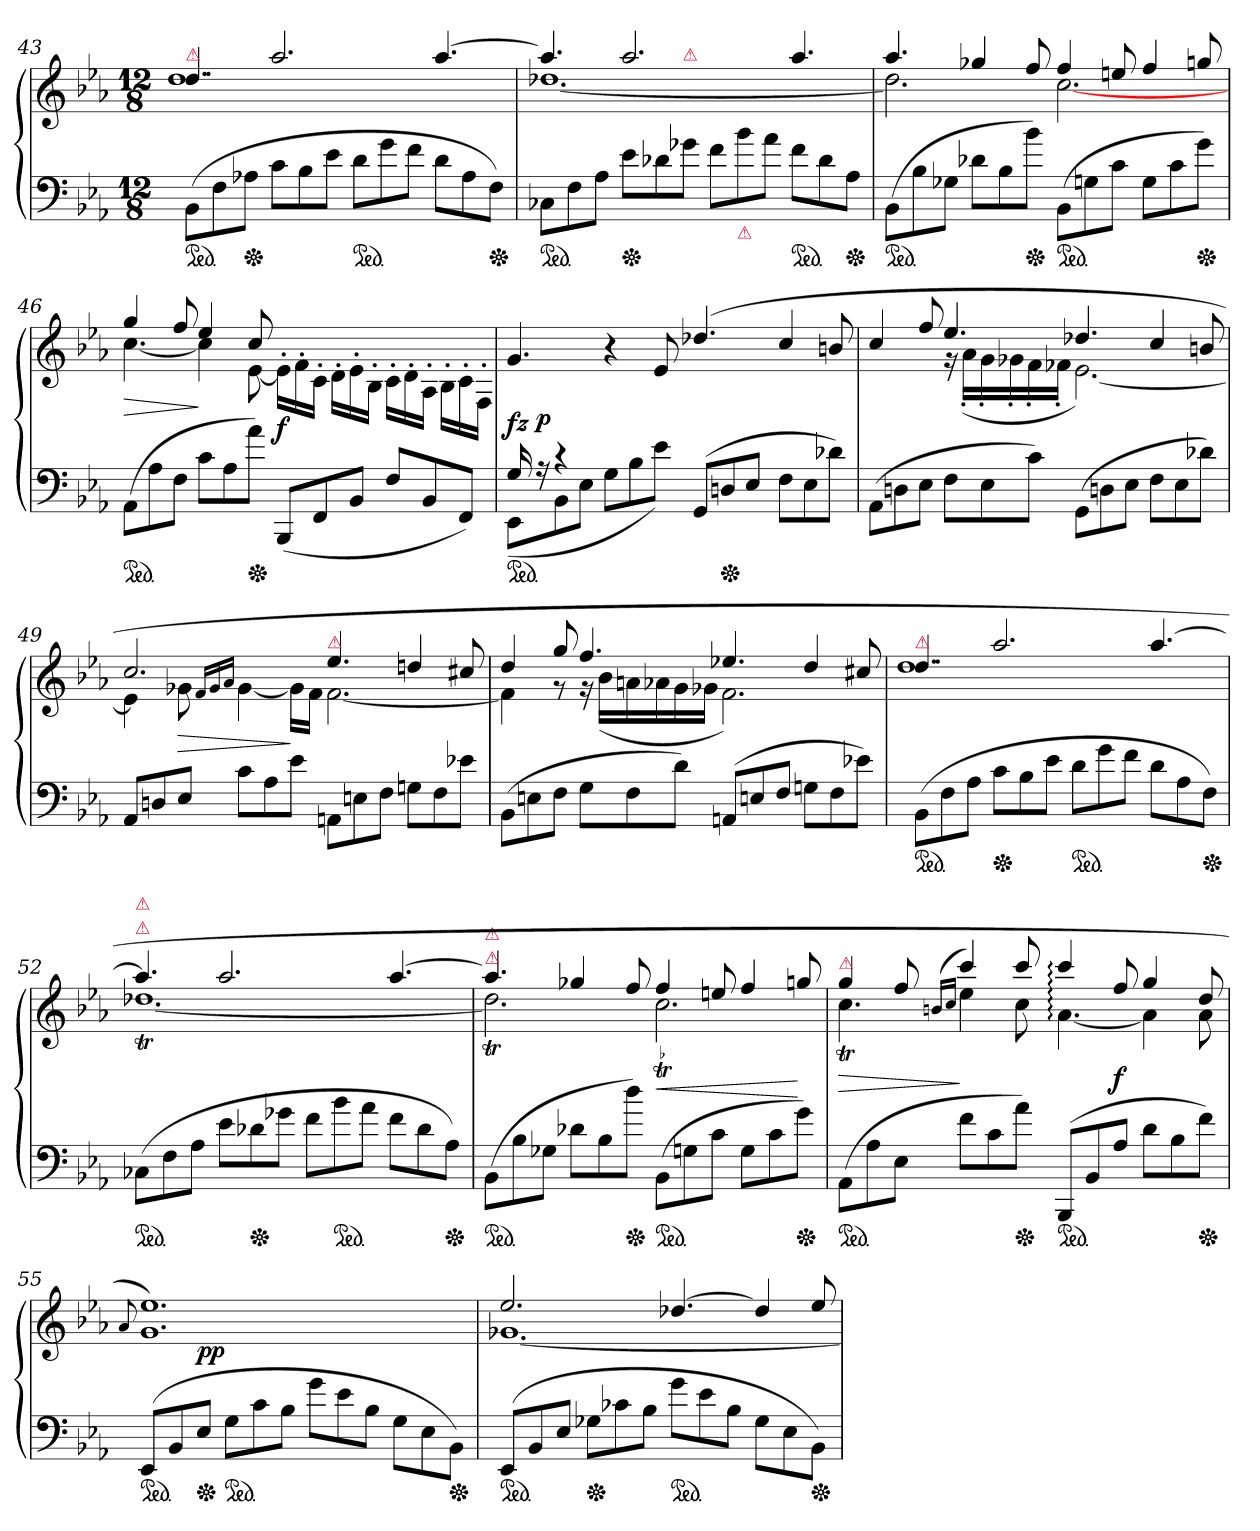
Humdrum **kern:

**kern	**kern	**dynam
*part1	*part1	*part1
*staff2	*staff1	*staff1/2
*clefF4	*clefG2	*
*k[b-e-a-]	*k[b-e-a-]	*
*E-:	*E-:	*
*M12/8	*M12/8	*
=43	=43	=43
*	*^	*
!	!LO:TX:a:color=crimson:t=⚠	!	!
*ped	*	*	*
(>8BB-L	4.dd	1.dd	.
8F	.	.	.
*Xped	*	*	*
8A-XJ	.	.	.
8cL	2.aa-	.	.
8B-	.	.	.
8e-\J	.	.	.
*ped	*	*	*
8d\L	.	.	.
8g\	.	.	.
8f\J	.	.	.
8dL	[4.aa-	.	.
8A-	.	.	.
*Xped	*	*	*
8FJ)	.	.	.
=44	=44	=44	=44
*	*	*^	*
*ped	*	*	*	*
8C-XL	4.aa-]	[1.dd-X	2ryy	.
8F	.	.	.	.
8A-J	.	.	.	.
*Xped	*	*	*	*
8e-\L	2.aa-	.	.	.
8d-X	.	.	8ryy	.
!	!	!	!LO:TX:a:color=crimson:t=⚠	!
8g-XJ	.	.	2..ryy	.
8f\L	.	.	.	.
!LO:TX:b:color=crimson:t=⚠	!	!	!	!
8b-\	.	.	.	.
8a-\J	.	.	.	.
*ped	*	*	*	*
8f\L	4.aa-	.	.	.
8d-\	.	.	.	.
*Xped	*	*	*	*
8A-J	.	.	.	.
*	*	*v	*v	*
=45	=45	=45	=45
*ped	*	*	*
(>8BB-L	4.aa-	2.dd-]	.
8B-	.	.	.
8G-XJ	.	.	.
8d-XL	4gg-X	.	.
8B-	.	.	.
*Xped	*	*	*
8b-\J)	8ff	.	.
*ped	*	*	*
(>8BB-L	4ff	[>2.cc	.
8Gn	.	.	.
8cJ	8een	.	.
8GL	4ff	.	.
8c	.	.	.
*Xped	*	*	*
8g\J)	8ggn	.	.
=46	=46	=46	=46
*ped	*	*	*
(>8AA-L	4gg	[4.cc	>
8A-	.	.	.
8FJ	8ff	.	.
8cL	4ee-	4cc]	]
8A-	.	.	.
*Xped	*	*	*
8a-\J)	8cc	[8e-	.
(<8BBB-L	2.ryy	16e-'>\LL]	f
.	.	16f'>\	.
8FF	.	16c'>\JJ	.
.	.	16d'>\LL	.
8BB-J	.	16e-'>\	.
.	.	16B-'>\JJ	.
8FL	.	16c'>\LL	.
.	.	16d'>\	.
8BB-	.	16A-'>\JJ	.
.	.	16B-'>\LL	.
8FFJ)	.	16c'>\	.
.	.	16F'>\JJ	.
=47	=47	=47	=47
*^	*	*	*
*ped	*	*	*	*
16G	(>8EE-L	4.g	16ryy	fz
16r	.	.	1ryy	p
4r	8BB-	.	.	.
.	8E-J	.	.	.
4.ryy	8GL	4r	.	.
.	8B-	.	.	.
.	8e-\J)	8e-/	.	.
(8GGL	2.ryy	(>4.dd-X/	.	.
*Xped	*	*	*	*
8Dn	.	.	.	.
8E-J	.	.	.	.
.	.	.	4..ryy	.
8FL	.	4cc/	.	.
8E-	.	.	.	.
8d-XJ)	.	8bn/	.	.
*v	*v	*	*	*
=48	=48	=48	=48
(>8AA-\L	4cc/	4.ryy	.
8Dn\	.	.	.
8E-\J	8ff/	.	.
8FL	4.ee-	16rg	.
.	.	(>16a-'>LL	.
8E-	.	16g'>	.
.	.	16g-X'>	.
8cJ)	.	16f'>	.
.	.	16f-X'>JJ	.
(>8GG\L	4.dd-X	[2.e-)	.
8Dn\	.	.	.
8E-\J	.	.	.
8FL	4cc	.	.
8E-	.	.	.
8d-XJ)	8bn	.	.
=49	=49	=49	=49
8AA-L	2.cc	4e-]	.
8Dn	.	.	.
8E-J	.	8g-X	>
.	.	16qf/LL	.
.	.	16qg-/	.
.	.	16qa-/JJ	.
8cL	.	[4g-	.
8A-	.	.	.
8e-J	.	16g-LL]	]
.	.	16fJJ	.
!	!LO:TX:a:color=crimson:t=⚠	!	!
8AAn\L	4.ee-	[2.f	.
8En\	.	.	.
8F\J	.	.	.
8GnL	4ddn	.	.
8F	.	.	.
8e-XJ	8cc#X	.	.
=50	=50	=50	=50
(>8BB-L	4dd	4f]	.
8En	.	.	.
8FJ	8gg	8rg	.
8GL	4.ff	16rg	.
.	.	(>16b-LL	.
8F	.	16an	.
.	.	16a-X	.
8dJ)	.	16g	.
.	.	16g-XJJ	.
(>8AAnL	4.ee-X	2.f)	.
8En	.	.	.
8FJ	.	.	.
8GnL	4dd	.	.
8F	.	.	.
8e-XJ)	8cc#X	.	.
=51	=51	=51	=51
!	!LO:TX:a:color=crimson:t=⚠	!	!
*ped	*	*	*
(>8BB-L	4.dd	1.dd	.
8F	.	.	.
8A-J	.	.	.
*Xped	*	*	*
8cL	2.aa-	.	.
8B-	.	.	.
8e-\J	.	.	.
*ped	*	*	*
8d\L	.	.	.
8g\	.	.	.
8f\J	.	.	.
8dL	[4.aa-	.	.
8A-	.	.	.
*Xped	*	*	*
8FJ)	.	.	.
=52	=52	=52	=52
!	!LO:TX:a:color=crimson:t=⚠	!	!
!	!LO:TX:a:color=crimson:t=⚠	!	!
*ped	*	*	*
(>8C-XL	4.aa-]	[1.dd-XT	.
8F	.	.	.
8A-J	.	.	.
8e-\L	2.aa-	.	.
*Xped	*	*	*
8d-X	.	.	.
8g-XJ	.	.	.
8f\L	.	.	.
*ped	*	*	*
8b-\	.	.	.
8a-\J	.	.	.
8f\L	[4.aa-	.	.
8d-\	.	.	.
*Xped	*	*	*
8A-J)	.	.	.
=53	=53	=53	=53
!	!LO:TX:a:color=crimson:t=⚠	!	!
!	!LO:TX:a:color=crimson:t=⚠	!	!
*ped	*	*	*
(>8BB-L	4.aa-]	2.dd-T]	.
8B-	.	.	.
8G-XJ	.	.	.
8d-XL	4gg-X	.	.
8B-	.	.	.
*Xped	*	*	*
8dd\J)	8ff	.	.
!	!	!LO:TR:acc=-	!
*ped	*	*	*
(>8BB-L	4ff	2.cct	<
8Gn	.	.	.
8cJ	8een	.	.
8GL	4ff	.	.
8c	.	.	.
*Xped	*	*	*
8g\J)	8ggn	.	[
=54	=54	=54	=54
!	!LO:TX:a:color=crimson:t=⚠	!	!
*ped	*	*	*
(>8AA-L	4gg	4.ccT	>
8A-	.	.	.
8E-J	8ff	.	.
.	(>16qbn/LL	.	.
.	16qcc/JJ	.	.
8fL	(>4ccc)	4ee-)	]
8c	.	.	.
*Xped	*	*	*
8a-J)	8ccc	8cc	.
*ped	*	*	*
(>8BBB-L	4ccc:	[4.a-:	.
8BB-	.	.	.
8A-J	8ff	.	f
8dL	4gg	4a-]	.
8B-	.	.	.
*Xped	*	*	*
8fJ)	8dd	8a-	.
*	*v	*v	*
=55	=55	=55
.	8qqa-/	.
*	*^	*
*	*	*^	*
*ped	*	*	*	*
(>8EE-L	1.g 1.ee-)	8ryy	4ryy	.
8BB-	.	1ryy	.	fz fz
*Xped	*	*	*	*
8E-J	.	.	1ryy	p p
*ped	*	*	*	*
8GL	.	.	.	.
8c	.	.	.	.
8B-J	.	.	.	.
8g\L	.	.	.	.
8e-\	.	.	.	.
8B-J	.	.	.	.
8GL	.	4.ryy	.	.
8E-	.	.	4ryy	.
*Xped	*	*	*	*
8BB-J)	.	.	.	.
*	*	*v	*v	*
=56	=56	=56	=56
*ped	*	*	*
(>8EE-L	2.ee-	[1.g-X	.
8BB-	.	.	.
8E-J	.	.	.
*Xped	*	*	*
8G-XL	.	.	.
8c-X	.	.	.
8B-J	.	.	.
*ped	*	*	*
8g\L	[4.dd-X	.	.
8e-\	.	.	.
8B-J	.	.	.
8G-L	4dd-]	.	.
8E-	.	.	.
*Xped	*	*	*
8BB-J)	8ee-	.	.
*	*v	*v	*
=	=	=
*-	*-	*-
